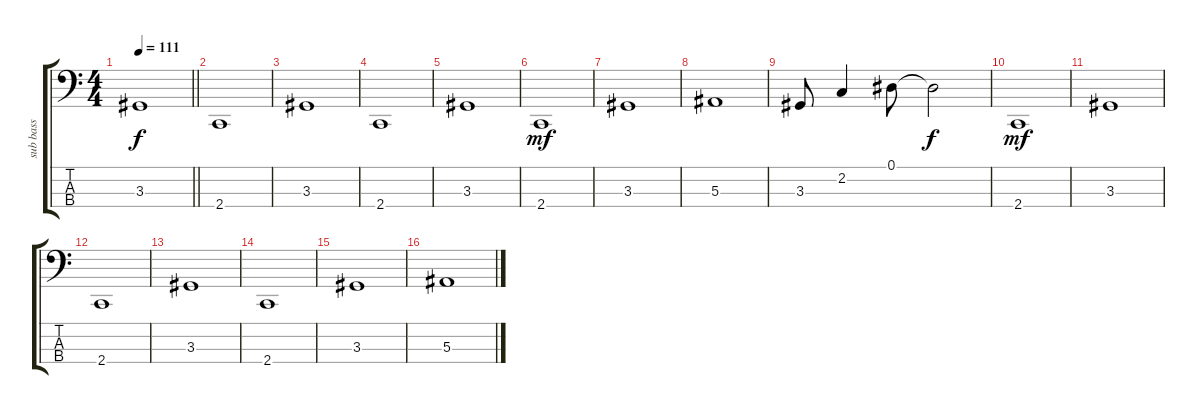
\track ("sub bass" "sub bass") {mute instrument electricbassfinger}
\staff {score tabs}
\tuning (Eb2 Bb1 F1 Bb0) {hide}
\ts (4 4)
\tempo 111
\clef f4
\barLineRight lightlight
\ks c
3.3.1{dy f} |
2.4.1 |
3.3.1 |
2.4.1 |
3.3.1 |
2.4.1{dy mf} |
3.3.1 |
5.3.1 |
3.3.8 2.2.4 0.1.8 0.1{t}.2{dy f} |
2.4.1{dy mf} |
3.3.1 |
2.4.1 |
3.3.1 |
2.4.1 |
3.3.1 |
5.3.1
